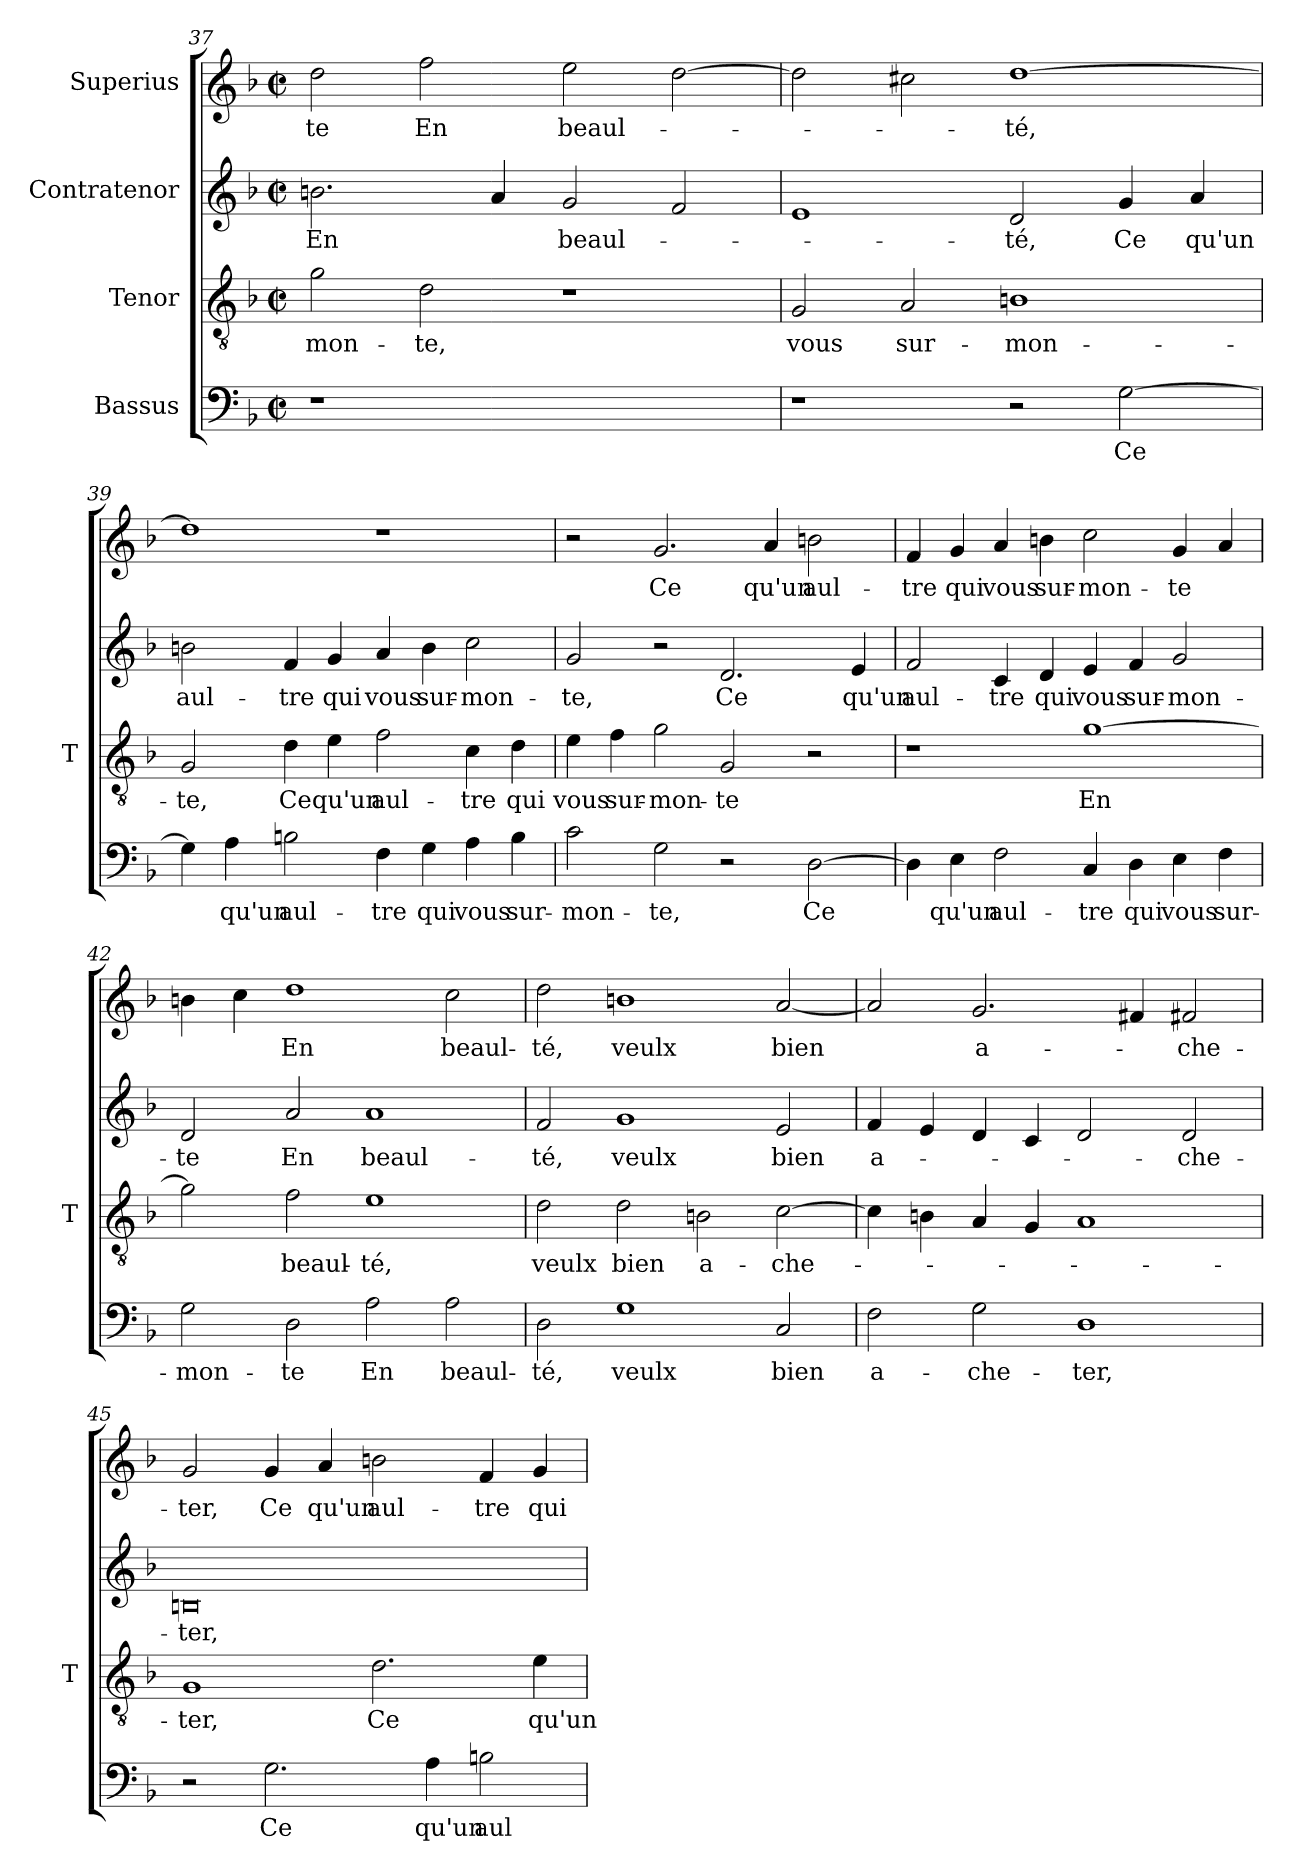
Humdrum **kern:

**kern	**text	**kern	**text	**kern	**text	**kern	**text
*part4	*part4	*part3	*part3	*part2	*part2	*part1	*part1
*staff4	*staff4	*staff3	*staff3	*staff2	*staff2	*staff1	*staff1
*I"Bassus	*	*I"Tenor	*	*I"Contratenor	*	*I"Superius	*
*	*	*I'T	*	*	*	*	*
*clefF4	*	*clefGv2	*	*clefG2	*	*clefG2	*
*k[b-]	*	*k[b-]	*	*k[b-]	*	*k[b-]	*
*F:	*	*F:	*	*F:	*	*F:	*
*M2/2	*	*M2/2	*	*M2/2	*	*M2/2	*
*met(c|)	*	*met(c|)	*	*met(c|)	*	*met(c|)	*
=37	=37	=37	=37	=37	=37	=37	=37
1r	.	2g	mon-	2.b	-En	2dd	-te
.	.	2d	-te,	.	.	2ff	-En
.	.	.	.	4a	.	.	.
1ryy	.	1r	.	2g	beaul-	2ee	beaul-
.	.	.	.	2f	.	[2dd	.
=38	=38	=38	=38	=38	=38	=38	=38
1r	.	2G	-vous	1e	.	2dd]	.
.	.	2A	sur-	.	.	2cc#X	.
2r	.	1B	mon-	2d	-té,	[1dd	-té,
[2G	-Ce	.	.	4g	-Ce	.	.
.	.	.	.	4a	-qu'un	.	.
=39	=39	=39	=39	=39	=39	=39	=39
4G]	.	2G	-te,	2b	aul-	1dd]	.
4A	-qu'un	.	.	.	.	.	.
2B	aul-	4d	-Ce	4f	-tre	.	.
.	.	4e	-qu'un	4g	-qui	.	.
4F	-tre	2f	aul-	4a	-vous	1r	.
4G	-qui	.	.	4b	sur-	.	.
4A	-vous	4c	-tre	2cc	mon-	.	.
4B	sur-	4d	-qui	.	.	.	.
=40	=40	=40	=40	=40	=40	=40	=40
2c	mon-	4e	-vous	2g	-te,	2r	.
.	.	4f	sur-	.	.	.	.
2G	-te,	2g	mon-	2r	.	2.g	-Ce
2r	.	2G	-te	2.d	-Ce	.	.
.	.	.	.	.	.	4a	-qu'un
[2D	-Ce	2r	.	.	.	2b	aul-
.	.	.	.	4e	-qu'un	.	.
=41	=41	=41	=41	=41	=41	=41	=41
4D]	.	1r	.	2f	aul-	4f	-tre
4E	-qu'un	.	.	.	.	4g	-qui
2F	aul-	.	.	4c	-tre	4a	-vous
.	.	.	.	4d	-qui	4b	sur-
4C	-tre	[1g	-En	4e	-vous	2cc	mon-
4D	-qui	.	.	4f	sur-	.	.
4E	-vous	.	.	2g	mon-	4g	-te
4F	sur-	.	.	.	.	4a	.
=42	=42	=42	=42	=42	=42	=42	=42
2G	mon-	2g]	.	2d	-te	4b	.
.	.	.	.	.	.	4cc	.
2D	-te	2f	beaul-	2a	-En	1dd	-En
2A	-En	1e	-té,	1a	beaul-	.	.
2A	beaul-	.	.	.	.	2cc	beaul-
=43	=43	=43	=43	=43	=43	=43	=43
2D	-té,	2d	-veulx	2f	-té,	2dd	-té,
1G	-veulx	2d	-bien	1g	-veulx	1b	-veulx
.	.	2B	a-	.	.	.	.
2C	-bien	[2c	che-	2e	-bien	[2a	-bien
=44	=44	=44	=44	=44	=44	=44	=44
2F	a-	4c]	.	4f	a-	2a]	.
.	.	4B	.	4e	.	.	.
2G	che-	4A	.	4d	.	2.g	a-
.	.	4G	.	4c	.	.	.
1D	-ter,	1A	.	2d	.	.	.
.	.	.	.	.	.	4f#X	.
.	.	.	.	2d	che-	2f#X	che-
=45	=45	=45	=45	=45	=45	=45	=45
2r	.	1G	-ter,	0B	-ter,	2g	-ter,
2.G	-Ce	.	.	.	.	4g	-Ce
.	.	.	.	.	.	4a	-qu'un
.	.	2.d	-Ce	.	.	2b	aul-
4A	-qu'un	.	.	.	.	.	.
2B	aul-	.	.	.	.	4f	-tre
.	.	4e	-qu'un	.	.	4g	-qui
=	=	=	=	=	=	=	=
*-	*-	*-	*-	*-	*-	*-	*-
